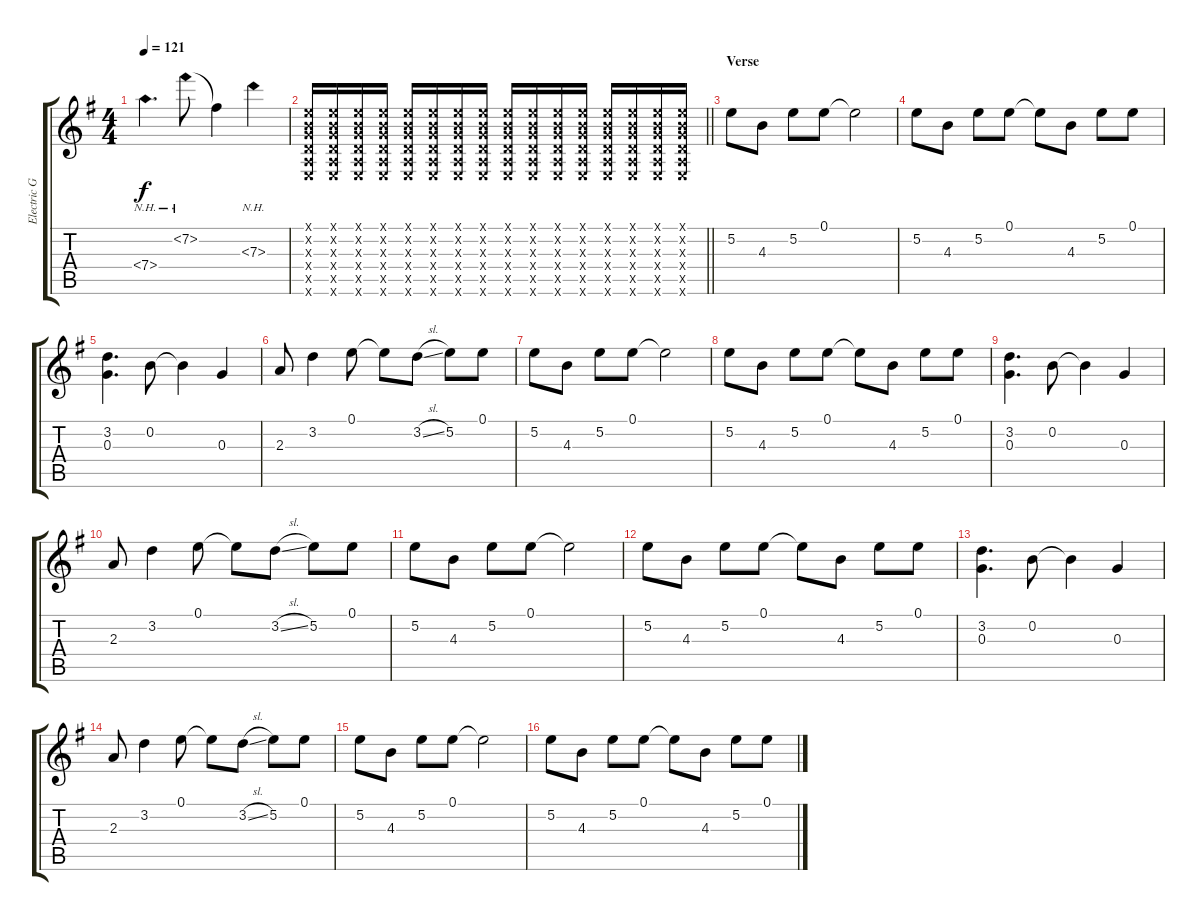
\track ("Electric Guitar 1" "Electric G") {instrument distortionguitar}
\staff {score tabs}
\tuning (E4 B3 G3 D3 A2 E2) {hide}
\ts (4 4)
\tempo 121
\clef g2
\ks g
7.4{nh}.4{d dy f} 7.2{nh}.8 7.2{t}.4 7.3{nh}.4 |
\barLineRight lightlight
(0.1{x} 0.2{x} 0.3{x} 0.4{x} 0.5{x} 0.6{x}).16 (0.1{x} 0.2{x} 0.3{x} 0.4{x} 0.5{x} 0.6{x}).16 (0.1{x} 0.2{x} 0.3{x} 0.4{x} 0.5{x} 0.6{x}).16 (0.1{x} 0.2{x} 0.3{x} 0.4{x} 0.5{x} 0.6{x}).16 (0.1{x} 0.2{x} 0.3{x} 0.4{x} 0.5{x} 0.6{x}).16 (0.1{x} 0.2{x} 0.3{x} 0.4{x} 0.5{x} 0.6{x}).16 (0.1{x} 0.2{x} 0.3{x} 0.4{x} 0.5{x} 0.6{x}).16 (0.1{x} 0.2{x} 0.3{x} 0.4{x} 0.5{x} 0.6{x}).16 (0.1{x} 0.2{x} 0.3{x} 0.4{x} 0.5{x} 0.6{x}).16 (0.1{x} 0.2{x} 0.3{x} 0.4{x} 0.5{x} 0.6{x}).16 (0.1{x} 0.2{x} 0.3{x} 0.4{x} 0.5{x} 0.6{x}).16 (0.1{x} 0.2{x} 0.3{x} 0.4{x} 0.5{x} 0.6{x}).16 (0.1{x} 0.2{x} 0.3{x} 0.4{x} 0.5{x} 0.6{x}).16 (0.1{x} 0.2{x} 0.3{x} 0.4{x} 0.5{x} 0.6{x}).16 (0.1{x} 0.2{x} 0.3{x} 0.4{x} 0.5{x} 0.6{x}).16 (0.1{x} 0.2{x} 0.3{x} 0.4{x} 0.5{x} 0.6{x}).16 |
\section ("" "Verse")
5.2.8 4.3.8 5.2.8 0.1.8 0.1{t}.2 |
5.2.8 4.3.8 5.2.8 0.1.8 0.1{t}.8 4.3.8 5.2.8 0.1.8 |
(3.2 0.3).4{d} 0.2.8 0.2{t}.4 0.3.4 |
2.3.8 3.2.4 0.1.8 0.1{t}.8 3.2{sl}.8 5.2.8 0.1.8 |
5.2.8 4.3.8 5.2.8 0.1.8 0.1{t}.2 |
5.2.8 4.3.8 5.2.8 0.1.8 0.1{t}.8 4.3.8 5.2.8 0.1.8 |
(3.2 0.3).4{d} 0.2.8 0.2{t}.4 0.3.4 |
2.3.8 3.2.4 0.1.8 0.1{t}.8 3.2{sl}.8 5.2.8 0.1.8 |
5.2.8 4.3.8 5.2.8 0.1.8 0.1{t}.2 |
5.2.8 4.3.8 5.2.8 0.1.8 0.1{t}.8 4.3.8 5.2.8 0.1.8 |
(3.2 0.3).4{d} 0.2.8 0.2{t}.4 0.3.4 |
2.3.8 3.2.4 0.1.8 0.1{t}.8 3.2{sl}.8 5.2.8 0.1.8 |
5.2.8 4.3.8 5.2.8 0.1.8 0.1{t}.2 |
5.2.8 4.3.8 5.2.8 0.1.8 0.1{t}.8 4.3.8 5.2.8 0.1.8
